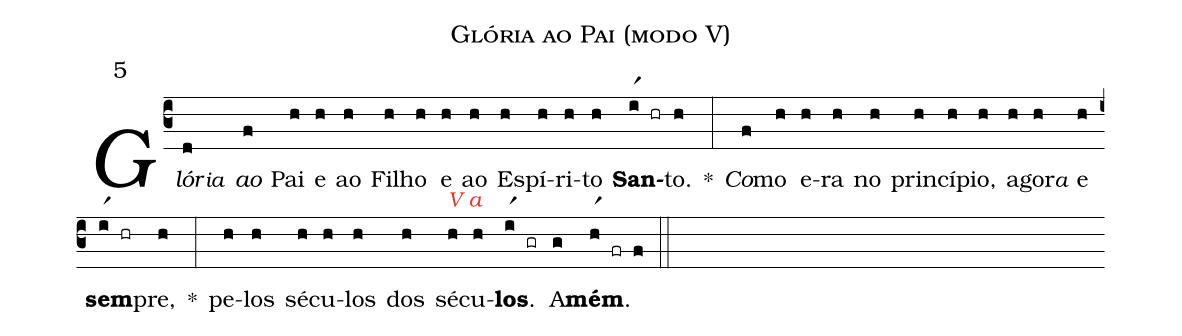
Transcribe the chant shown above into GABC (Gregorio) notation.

name: Glória ao Pai (modo V);
mode: 5;
%%
(c3)

<i>Glór</i><e>ia</e>(d) <i>ao</i>(f) Pai(h) e(h) ao(h) Fi(h)lho(h) e(h) ao(h) Es(h)pí(h)ri(h)to(h) <b>San</b>(ir1 hr)to.(h) *(:) <i>Co</i>(f)mo(h) e(h)ra(h) no(h) prin(h)cí(h)pio,(h) a(h)go(h)r<e>a</e> e(h) <b>sem</b>(ir1 hr)pre,(h) *(:) pe(h)los(h) sé(h)cu(h)los(h) dos(h)

sé<alt>\textcolor{gregoriocolor}{V a}</alt>(h)cu(h)<b>los</b>.(ir1 gr) A(g)<b>mém</b>.(hr1 fr f)

(::)
